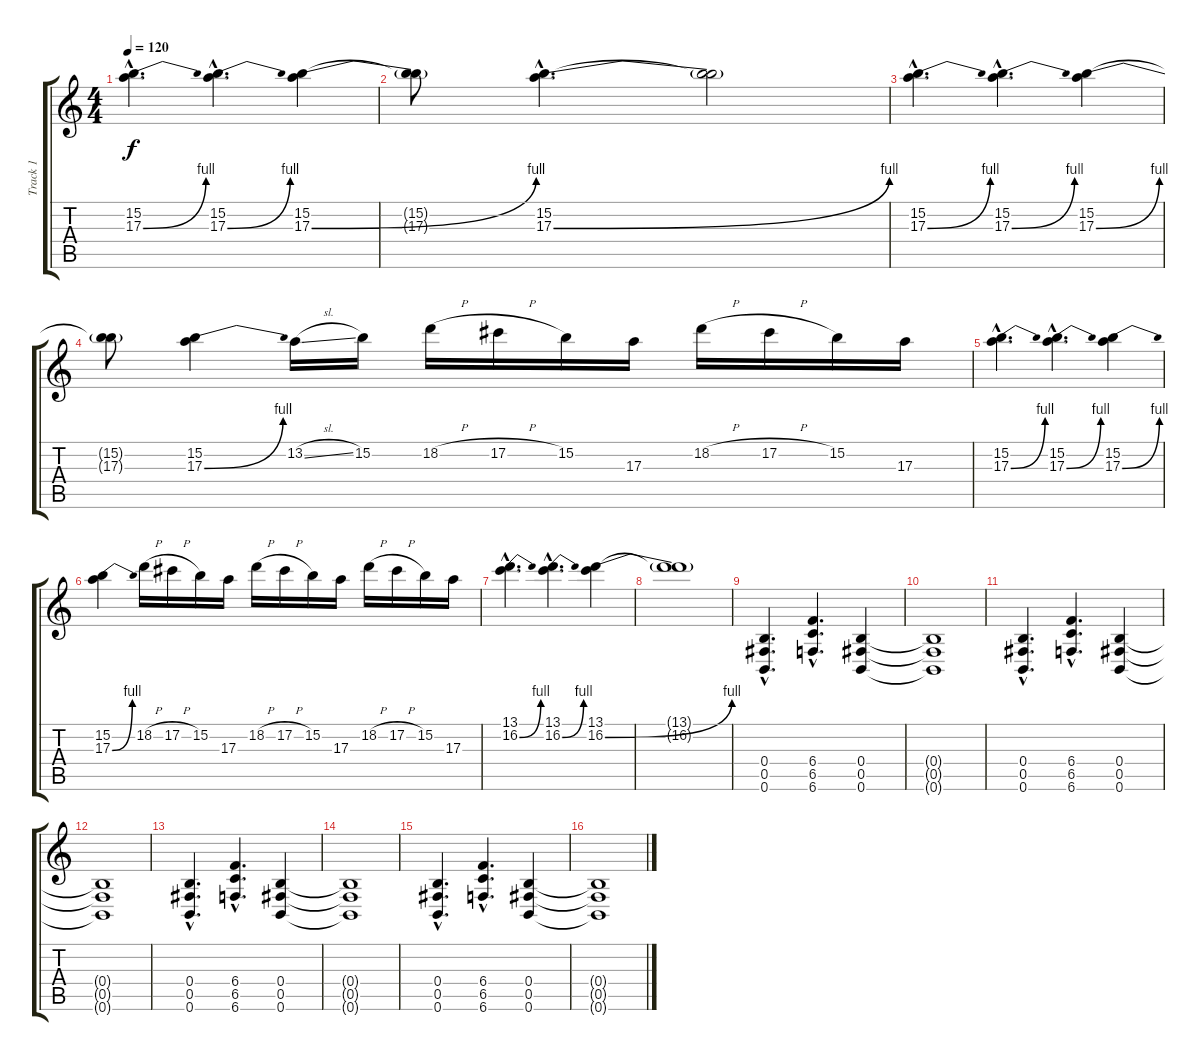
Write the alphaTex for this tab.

\track ("Track 1" "Track 1") {instrument acousticguitarsteel}
\staff {score tabs}
\tuning (Db4 Ab3 E3 B2 Gb2 B1) {hide}
\ts (4 4)
\tempo 120
\clef g2
\ks c
(15.2{hac} 17.3{be (bend 0 0 60 4) hac}).4{d dy f} (15.2{hac} 17.3{be (bend 0 0 60 4) hac}).4{d} (15.2 17.3{be (bend 0 0 60 4)}).4 |
(15.2{t} 17.3{t}).8 (15.2{hac} 17.3{be (bend 0 0 60 4) hac}).4{d} (15.2{t} 17.3{t}).2 |
(15.2{hac} 17.3{be (bend 0 0 60 4) hac}).4{d} (15.2{hac} 17.3{be (bend 0 0 60 4) hac}).4{d} (15.2 17.3{be (bend 0 0 60 4)}).4 |
(15.2{t} 17.3{t}).8 (15.2 17.3{be (bend 0 0 60 4)}).4 13.2{sl}.16 15.2.16 18.2{h}.16 17.2{h}.16 15.2.16 17.3.16 18.2{h}.16 17.2{h}.16 15.2.16 17.3.16 |
(15.2{hac} 17.3{be (bend 0 0 60 4) hac}).4{d} (15.2{hac} 17.3{be (bend 0 0 60 4) hac}).4{d} (15.2 17.3{be (bend 0 0 60 4)}).4 |
(15.2 17.3{be (bend 0 0 60 4)}).4 18.2{h}.16 17.2{h}.16 15.2.16 17.3.16 18.2{h}.16 17.2{h}.16 15.2.16 17.3.16 18.2{h}.16 17.2{h}.16 15.2.16 17.3.16 |
(13.1{hac} 16.2{be (bend 0 0 60 4) hac}).4{d} (13.1{hac} 16.2{be (bend 0 0 60 4) hac}).4{d} (13.1 16.2{be (bend 0 0 60 4)}).4 |
(13.1{t} 16.2{t}).1 |
(0.4{hac} 0.5{hac} 0.6{hac}).4{d} (6.4{hac} 6.5{hac} 6.6{hac}).4{d} (0.4 0.5 0.6).4 |
(0.4{t} 0.5{t} 0.6{t}).1 |
(0.4{hac} 0.5{hac} 0.6{hac}).4{d} (6.4{hac} 6.5{hac} 6.6{hac}).4{d} (0.4 0.5 0.6).4 |
(0.4{t} 0.5{t} 0.6{t}).1 |
(0.4{hac} 0.5{hac} 0.6{hac}).4{d} (6.4{hac} 6.5{hac} 6.6{hac}).4{d} (0.4 0.5 0.6).4 |
(0.4{t} 0.5{t} 0.6{t}).1 |
(0.4{hac} 0.5{hac} 0.6{hac}).4{d} (6.4{hac} 6.5{hac} 6.6{hac}).4{d} (0.4 0.5 0.6).4 |
(0.4{t} 0.5{t} 0.6{t}).1
